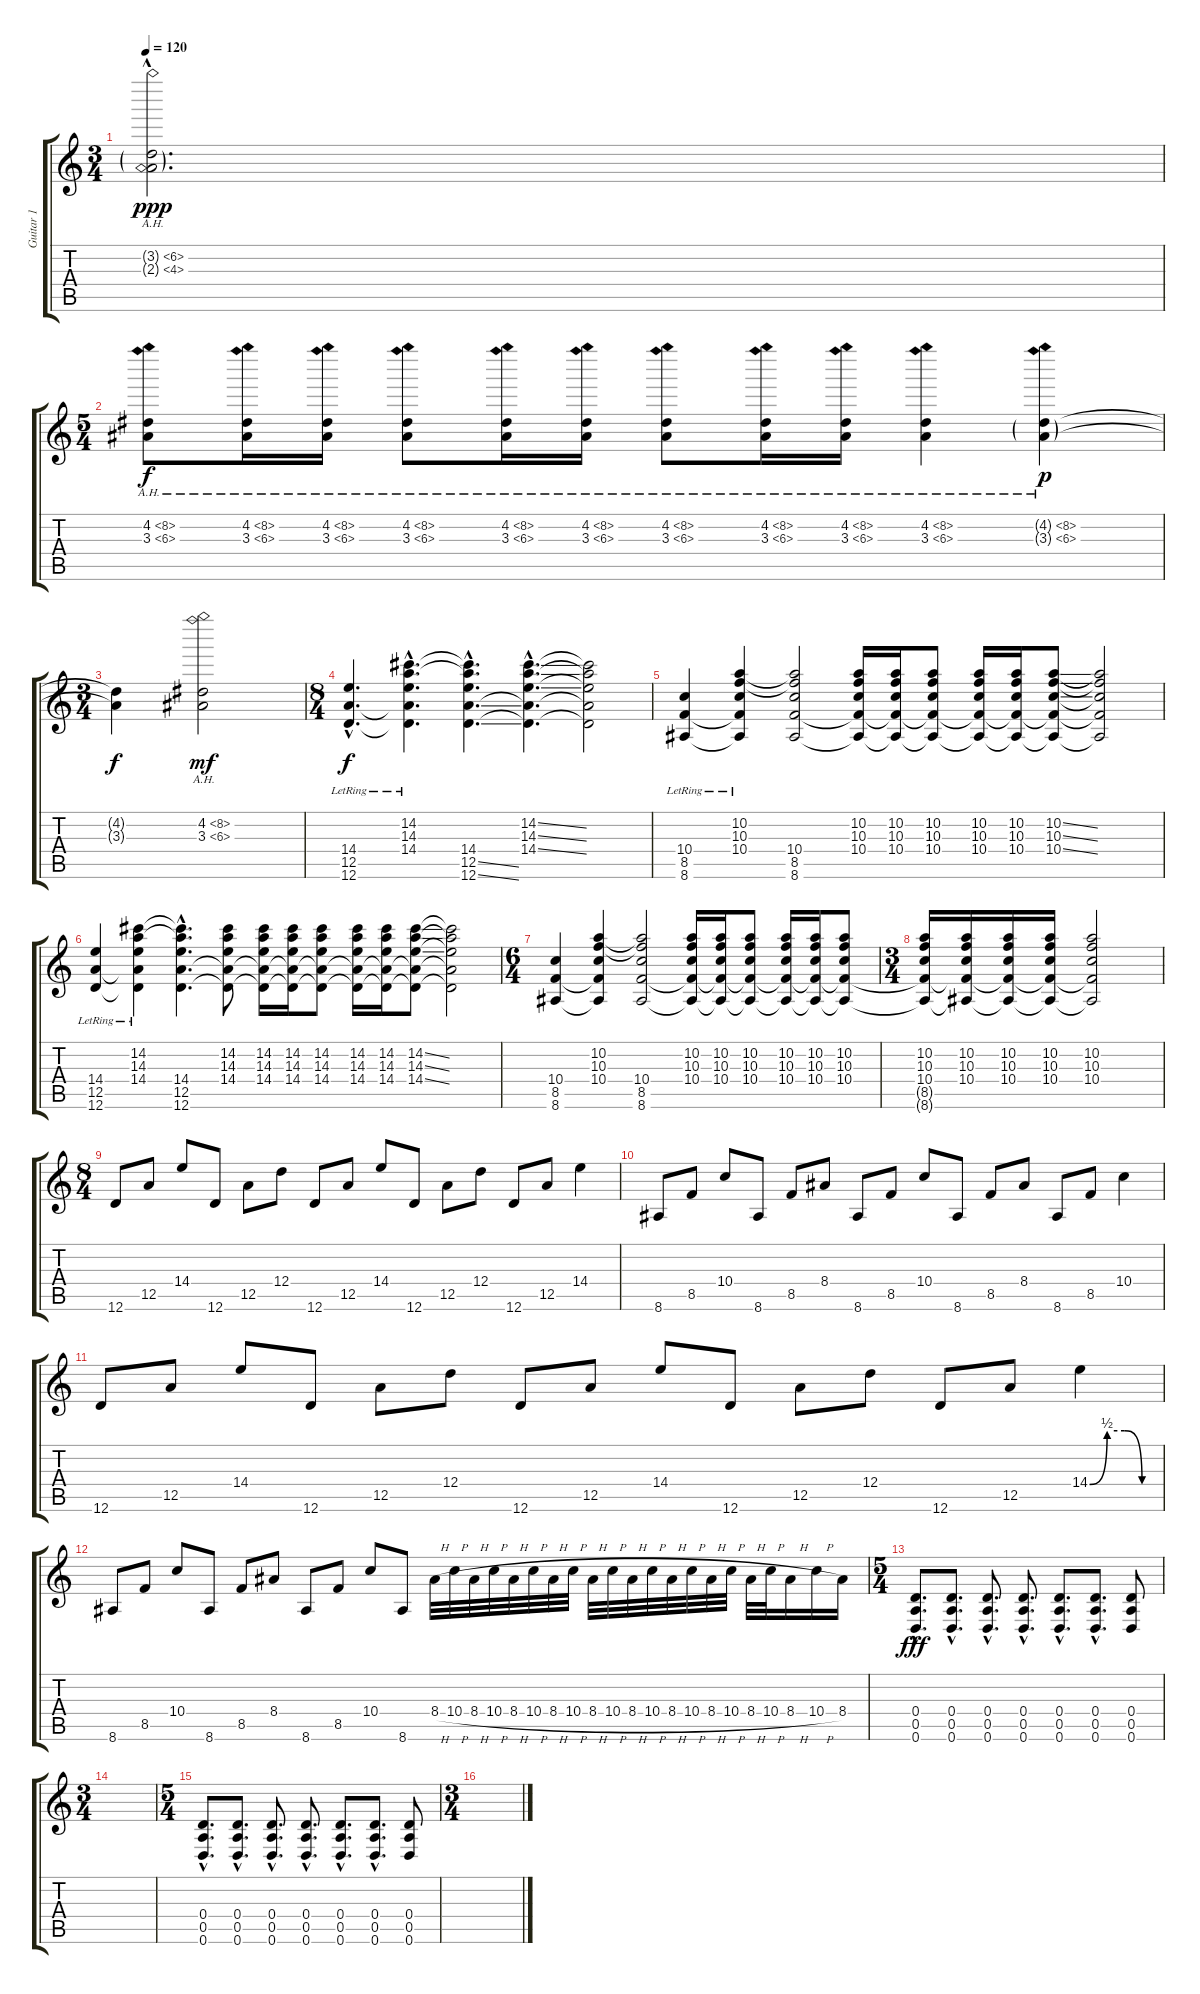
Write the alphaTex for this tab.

\track ("Guitar 1" "Guitar 1") {instrument distortionguitar}
\staff {score tabs}
\tuning (E4 B3 G3 D3 A2 D2) {hide}
\ts (3 4)
\tempo 120
\clef g2
\ks c
(3.2{ah 3 g hac} 2.3{ah 2 g hac}).2{d dy ppp} |
\ts (5 4)
(4.2{ah 4} 3.3{ah 3}).8{dy f volume 10 instrument sitar} (4.2{ah 4} 3.3{ah 3}).16 (4.2{ah 4} 3.3{ah 3}).16 (4.2{ah 4} 3.3{ah 3}).8 (4.2{ah 4} 3.3{ah 3}).16 (4.2{ah 4} 3.3{ah 3}).16 (4.2{ah 4} 3.3{ah 3}).8 (4.2{ah 4} 3.3{ah 3}).16 (4.2{ah 4} 3.3{ah 3}).16 (4.2{ah 4} 3.3{ah 3}).4 (4.2{ah 4 g} 3.3{ah 3 g}).4{dy p volume 5} |
\ts (3 4)
(4.2{t} 3.3{t}).4{dy f} (4.2{ah 4} 3.3{ah 3}).2{dy mf} |
\ts (8 4)
(14.4{hac} 12.5{hac lr} 12.6{hac lr}).4{d dy f volume 13 instrument distortionguitar} (14.2{hac lr} 14.3{hac lr} 14.4{hac} 12.5{hac t} 12.6{hac t}).4{d} (14.2{hac t} 14.3{hac t} 14.4{hac} 12.5{ss hac} 12.6{ss hac}).4{d} (14.2{ss hac} 14.3{ss hac} 14.4{ss hac} 12.5{hac t} 12.6{hac t}).4{d} (14.2{t} 14.3{t} 14.4{t} 12.5{t} 12.6{t}).2 |
(10.4 8.5{lr} 8.6{lr}).4 (10.2{lr} 10.3{lr} 10.4 8.5{t} 8.6{t}).4 (10.2{t} 10.3{t} 10.4 8.5 8.6).2 (10.2 10.3 10.4 8.5{t} 8.6{t}).16 (10.2 10.3 10.4 8.5{t} 8.6{t}).16 (10.2 10.3 10.4 8.5{t} 8.6{t}).8 (10.2 10.3 10.4 8.5{t} 8.6{t}).16 (10.2 10.3 10.4 8.5{t} 8.6{t}).16 (10.2{ss} 10.3{ss} 10.4{ss} 8.5{t} 8.6{t}).8 (10.2{t} 10.3{t} 10.4{t} 8.5{t} 8.6{t}).2 |
(14.4 12.5{lr} 12.6{lr}).4 (14.2{lr} 14.3{lr} 14.4 12.5{t} 12.6{t}).4 (14.2{hac t} 14.3{hac t} 14.4{hac} 12.5{hac} 12.6{hac}).4{d} (14.2 14.3 14.4 12.5{t} 12.6{t}).8 (14.2 14.3 14.4 12.5{t} 12.6{t}).16 (14.2 14.3 14.4 12.5{t} 12.6{t}).16 (14.2 14.3 14.4 12.5{t} 12.6{t}).8 (14.2 14.3 14.4 12.5{t} 12.6{t}).16 (14.2 14.3 14.4 12.5{t} 12.6{t}).16 (14.2{ss} 14.3{ss} 14.4{ss} 12.5{t} 12.6{t}).8 (14.2{t} 14.3{t} 14.4{t} 12.5{t} 12.6{t}).2 |
\ts (6 4)
(10.4 8.5 8.6).4 (10.2 10.3 10.4 8.5{t} 8.6{t}).4 (10.2{t} 10.3{t} 10.4 8.5 8.6).2 (10.2 10.3 10.4 8.5{t} 8.6{t}).16 (10.2 10.3 10.4 8.5{t} 8.6{t}).16 (10.2 10.3 10.4 8.5{t} 8.6{t}).8 (10.2 10.3 10.4 8.5{t} 8.6{t}).16 (10.2 10.3 10.4 8.5{t} 8.6{t}).16 (10.2 10.3 10.4 8.5{t} 8.6{t}).8 |
\ts (3 4)
(10.2 10.3 10.4 8.5{t} 8.6{t}).16 (10.2 10.3 10.4 8.5{t} 8.6{t}).16 (10.2 10.3 10.4 8.5{t} 8.6{t}).16 (10.2 10.3 10.4 8.5{t} 8.6{t}).16 (10.2 10.3 10.4 8.5{t} 8.6{t}).2 |
\ts (8 4)
12.6.8 12.5.8 14.4.8 12.6.8 12.5.8 12.4.8 12.6.8 12.5.8 14.4.8 12.6.8 12.5.8 12.4.8 12.6.8 12.5.8 14.4.4 |
8.6.8 8.5.8 10.4.8 8.6.8 8.5.8 8.4.8 8.6.8 8.5.8 10.4.8 8.6.8 8.5.8 8.4.8 8.6.8 8.5.8 10.4.4 |
12.6.8 12.5.8 14.4.8 12.6.8 12.5.8 12.4.8 12.6.8 12.5.8 14.4.8 12.6.8 12.5.8 12.4.8 12.6.8 12.5.8 14.4{be (custom 0 0 15 2 30 2 45 0 60 0)}.4 |
8.6.8 8.5.8 10.4.8 8.6.8 8.5.8 8.4.8 8.6.8 8.5.8 10.4.8 8.6.8 8.4{h}.32 10.4{h}.32 8.4{h}.32 10.4{h}.32 8.4{h}.32 10.4{h}.32 8.4{h}.32 10.4{h}.32 8.4{h}.32 10.4{h}.32 8.4{h}.32 10.4{h}.32 8.4{h}.32 10.4{h}.32 8.4{h}.32 10.4{h}.32 8.4{h}.32 10.4{h}.32 8.4{h}.16 10.4{h}.16 8.4.16 |
\ts (5 4)
(0.4{hac} 0.5{hac} 0.6{hac}).8{d dy fff} (0.4{hac} 0.5{hac} 0.6{hac}).8{d} (0.4{hac} 0.5{hac} 0.6{hac}).8{d} (0.4{hac} 0.5{hac} 0.6{hac}).8{d} (0.4{hac} 0.5{hac} 0.6{hac}).8{d} (0.4{hac} 0.5{hac} 0.6{hac}).8{d} (0.4 0.5 0.6).8 |
\ts (3 4)
|
\ts (5 4)
(0.4{hac} 0.5{hac} 0.6{hac}).8{d} (0.4{hac} 0.5{hac} 0.6{hac}).8{d} (0.4{hac} 0.5{hac} 0.6{hac}).8{d} (0.4{hac} 0.5{hac} 0.6{hac}).8{d} (0.4{hac} 0.5{hac} 0.6{hac}).8{d} (0.4{hac} 0.5{hac} 0.6{hac}).8{d} (0.4 0.5 0.6).8 |
\ts (3 4)
